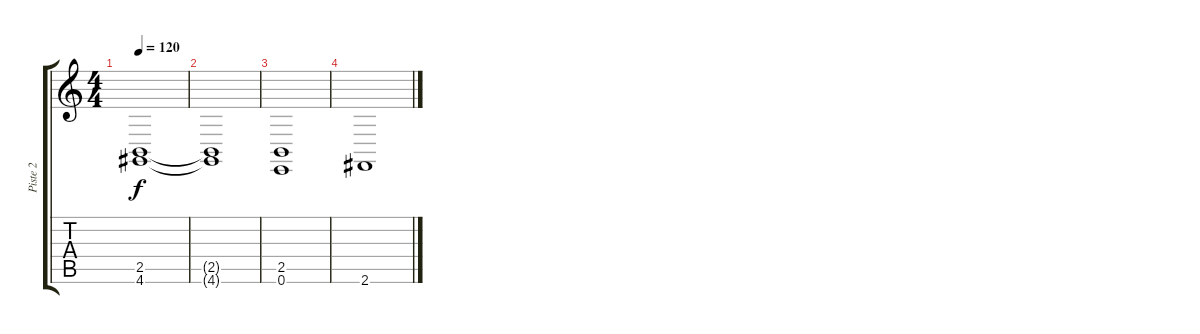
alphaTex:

\track ("Piste 2" "Piste 2") {instrument pad2warm}
\staff {score tabs}
\tuning (E4 B3 G3 D3 A2 E2) {hide}
\ts (4 4)
\tempo 120
\clef g2
\ks c
(2.5 4.6).1{dy f} |
(2.5{t} 4.6{t}).1 |
(2.5 0.6).1 |
2.6.1
